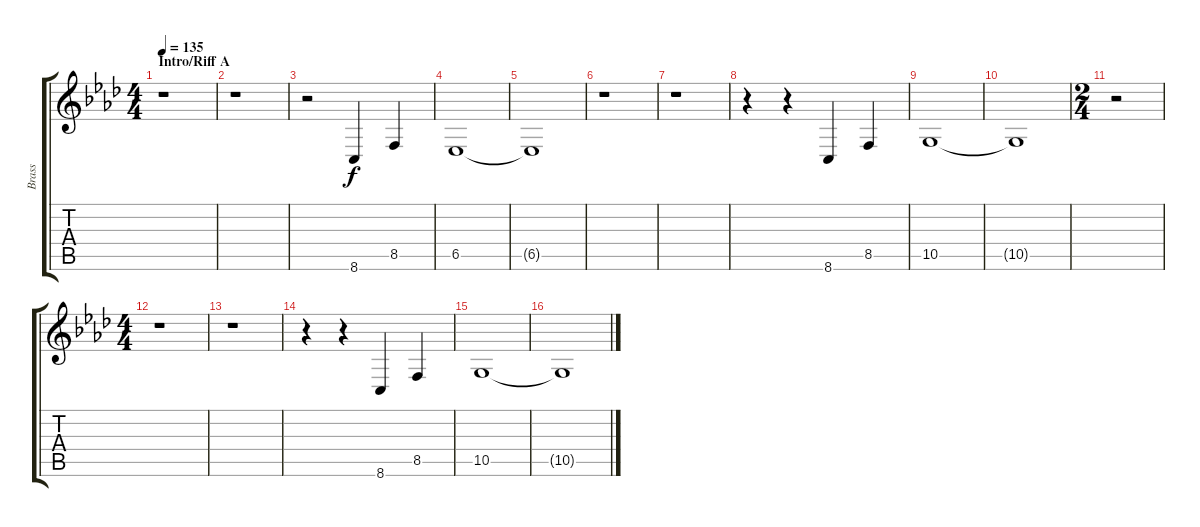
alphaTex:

\track ("Brass" "Brass") {instrument trombone}
\staff {score tabs}
\tuning (E4 B3 G3 D3 A2 E2) {hide}
\ts (4 4)
\section ("" "Intro/Riff A")
\tempo 135
\clef g2
\ks fminor
r.1{dy f instrument trombone} |
r.1 |
r.2 8.6.4 8.5.4 |
6.5.1 |
6.5{t}.1{volume 0} |
r.1 |
r.1 |
r.4 r.4 8.6.4{volume 16} 8.5.4 |
10.5.1 |
10.5{t}.1{volume 0} |
\ts (2 4)
r.2 |
\ts (4 4)
r.1 |
r.1 |
r.4 r.4 8.6.4{volume 16} 8.5.4 |
10.5.1 |
10.5{t}.1{volume 0}
